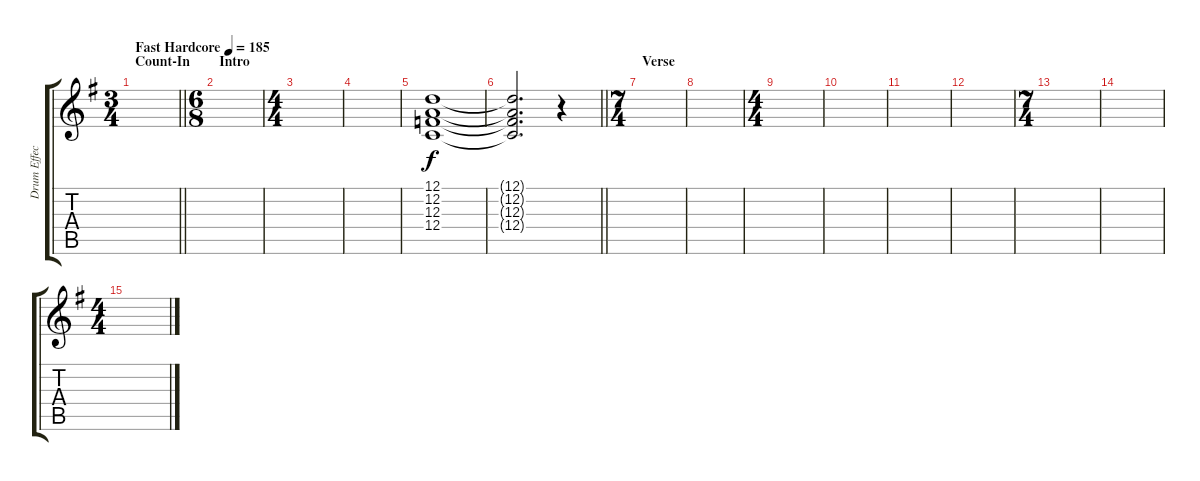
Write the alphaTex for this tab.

\track ("Drum Effects" "Drum Effec") {instrument reversecymbal}
\staff {score tabs}
\tuning (D4 A3 F3 C3 G2 C2) {hide}
\ts (3 4)
\section ("" "Count-In")
\tempo (185 "Fast Hardcore")
\clef g2
\barLineRight lightlight
\ks g
|
\ts (6 8)
\section ("" "Intro")
|
\ts (4 4)
|
|
(12.1 12.2 12.3 12.4).1 |
\barLineRight lightlight
(12.1{t} 12.2{t} 12.3{t} 12.4{t}).2{d} r.4 |
\ts (7 4)
\section ("" "Verse")
|
|
\ts (4 4)
|
|
|
|
\ts (7 4)
|
|
\ts (4 4)
